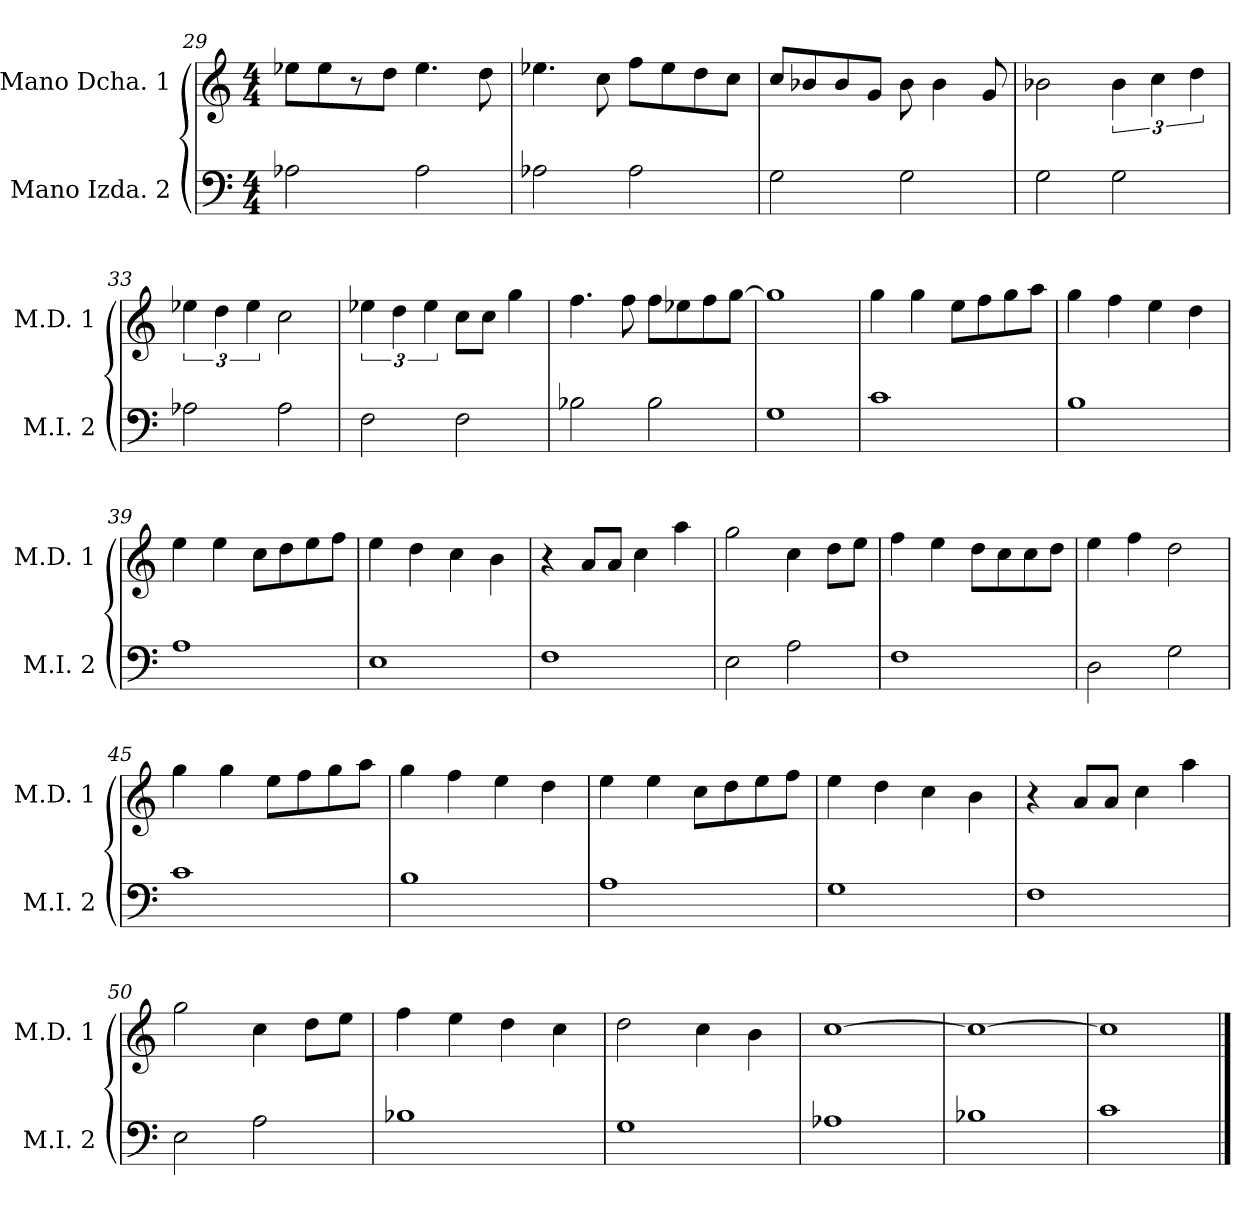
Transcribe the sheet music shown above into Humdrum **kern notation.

**kern	**kern
*part2	*part1
*staff2	*staff1
*I"Mano Izda. 2	*I"Mano Dcha.  1
*I'M.I. 2	*I'M.D. 1
*clefF4	*clefG2
*k[]	*k[]
*M4/4	*M4/4
=29	=29
2A-X\	8ee-X\L
.	8ee-\
.	8r
.	8dd\J
2A-\	4.ee-\
.	8dd\
=30	=30
2A-X\	4.ee-X\
.	8cc\
2A-\	8ff\L
.	8ee-\
.	8dd\
.	8cc\J
=31	=31
2G\	8cc/L
.	8b-X/
.	8b-/
.	8g/J
2G\	8b-\
.	4b-\
.	8g/
=32	=32
2G\	2b-X\
2G\	6b-\
.	6cc\
.	6dd\
=33	=33
2A-X\	6ee-X\
.	6dd\
.	6ee-\
2A-\	2cc\
!!LO:LB:g=z
=34	=34
2F\	6ee-X\
.	6dd\
.	6ee-\
2F\	8cc\L
.	8cc\J
.	4gg\
=35	=35
2B-X\	4.ff\
.	8ff\
2B-\	8ff\L
.	8ee-X\
.	8ff\
.	[8gg\J
=36	=36
1G	1gg]
=37	=37
1c	4gg\
.	4gg\
.	8ee\L
.	8ff\
.	8gg\
.	8aa\J
=38	=38
1B	4gg\
.	4ff\
.	4ee\
.	4dd\
=39	=39
1A	4ee\
.	4ee\
.	8cc\L
.	8dd\
.	8ee\
.	8ff\J
=40	=40
1E	4ee\
.	4dd\
.	4cc\
.	4b\
!!LO:LB:g=z
=41	=41
1F	4r
.	8a/L
.	8a/J
.	4cc\
.	4aa\
=42	=42
2E\	2gg\
2A\	4cc\
.	8dd\L
.	8ee\J
=43	=43
1F	4ff\
.	4ee\
.	8dd\L
.	8cc\
.	8cc\
.	8dd\J
=44	=44
2D\	4ee\
.	4ff\
2G\	2dd\
=45	=45
1c	4gg\
.	4gg\
.	8ee\L
.	8ff\
.	8gg\
.	8aa\J
=46	=46
1B	4gg\
.	4ff\
.	4ee\
.	4dd\
=47	=47
1A	4ee\
.	4ee\
.	8cc\L
.	8dd\
.	8ee\
.	8ff\J
!!LO:LB:g=z
=48	=48
1G	4ee\
.	4dd\
.	4cc\
.	4b\
=49	=49
1F	4r
.	8a/L
.	8a/J
.	4cc\
.	4aa\
=50	=50
2E\	2gg\
2A\	4cc\
.	8dd\L
.	8ee\J
=51	=51
1B-X	4ff\
.	4ee\
.	4dd\
.	4cc\
=52	=52
1G	2dd\
.	4cc\
.	4b\
=53	=53
1A-X	[1cc
=54	=54
1B-X	1cc_
=55	=55
1c	1cc]
==	==
*-	*-
